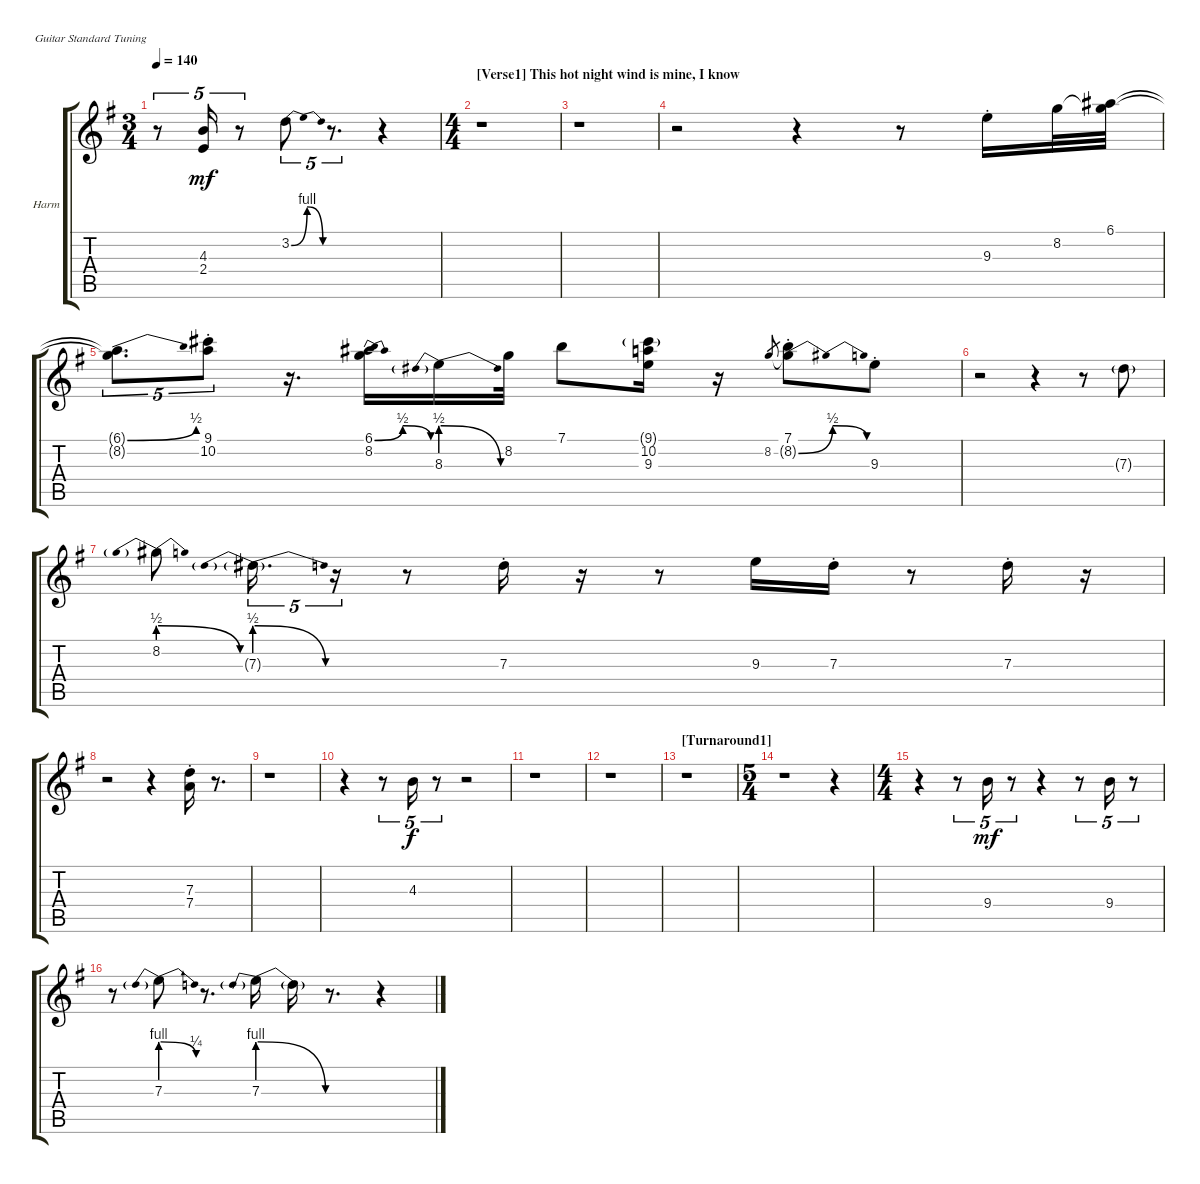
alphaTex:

\defaultSystemsLayout 4
\bracketExtendMode groupsimilarinstruments
\firstSystemTrackNameOrientation horizontal
\otherSystemsTrackNameOrientation horizontal
\track ("Harmonica" "Harm") {instrument electricguitarclean}
\staff {score tabs}
\tuning (E4 B3 G3 D3 A2 E2)
\ts (3 4)
\tempo 140
\clef g2
\scale
0.39527
\ks g
r.8{tu (5 4) dy mf} (4.3 2.4).16{tu (5 4)} r.8{tu (5 4)} 3.2{be (bendrelease 0 0 0.6 4 9.6 4 30 0)}.8{tu (5 4)} r.8{d tu (5 4)} r.4 |
\ts (4 4)
\section ("" "[Verse1] This hot night wind is mine, I know")
\scale
0.39527 r.1 |
\scale
0.209459 r.1 |
\scale
0.333333 r.2 r.4 r.8 9.3{st}.16 8.2.32 (8.2{t} 6.1).32 |
\scale
0.333333 (6.1{be (bend 0 0 57.599999999999994 2) t} 8.2{t}).8{d tu (5 4)} (9.1{st} 10.2{st}).8{tu (5 4)} r.16{d} (8.2 6.1{be (bendrelease 0 0 0.6 2 22.2 2 40.8 0)}).16 8.3{be (prebendrelease 0 2 6.6 0)}.16 8.2.32 7.1.8 (10.2 9.3 9.1{g}).16 r.16 8.2.8{gr} (7.1{st} 8.2{be (bendrelease 0 0 8.4 2 19.8 2 33.6 0) t}).8 9.3{st}.8 |
\scale
0.333333 r.2 r.4 r.8 7.3{g}.8 |
\scale
0.333333 8.2{be (prebendrelease 0 2 19.2 0)}.8 7.3{be (prebendrelease 0 2 21.599999999999998 0) g}.16{d tu (5 4)} r.16{tu (5 4)} r.8 7.3{st}.16 r.16 r.8 9.3.16 7.3{st}.16 r.8 7.3{st}.16 r.16 |
\scale
0.333333 r.2 r.4 (7.3{st} 7.4{st}).16 r.8{d} |
\scale
0.333333 r.1 |
\scale
0.257261 r.4 r.8{tu (5 4)} 4.3.16{tu (5 4) dy f} r.8{tu (5 4)} r.2 |
\scale
0.257261 r.1 |
\scale
0.485477 r.1 |
\section ("" "[Turnaround1]")
\scale
0.39527 r.1 |
\ts (5 4)
\scale
0.209459 r.1 r.4 |
\ts (4 4)
\scale
0.485477 r.4 r.8{tu (5 4)} 9.4.16{tu (5 4) dy mf} r.8{tu (5 4)} r.4 r.8{tu (5 4)} 9.4.16{tu (5 4)} r.8{tu (5 4)} |
\scale
0.257261 r.8 7.3{be (prebendrelease 0 4 27.599999999999998 1)}.8 r.8{d} 7.3{be (prebendrelease 0 4 40.8 0)}.16 7.3{t}.16 r.8{d} r.4
